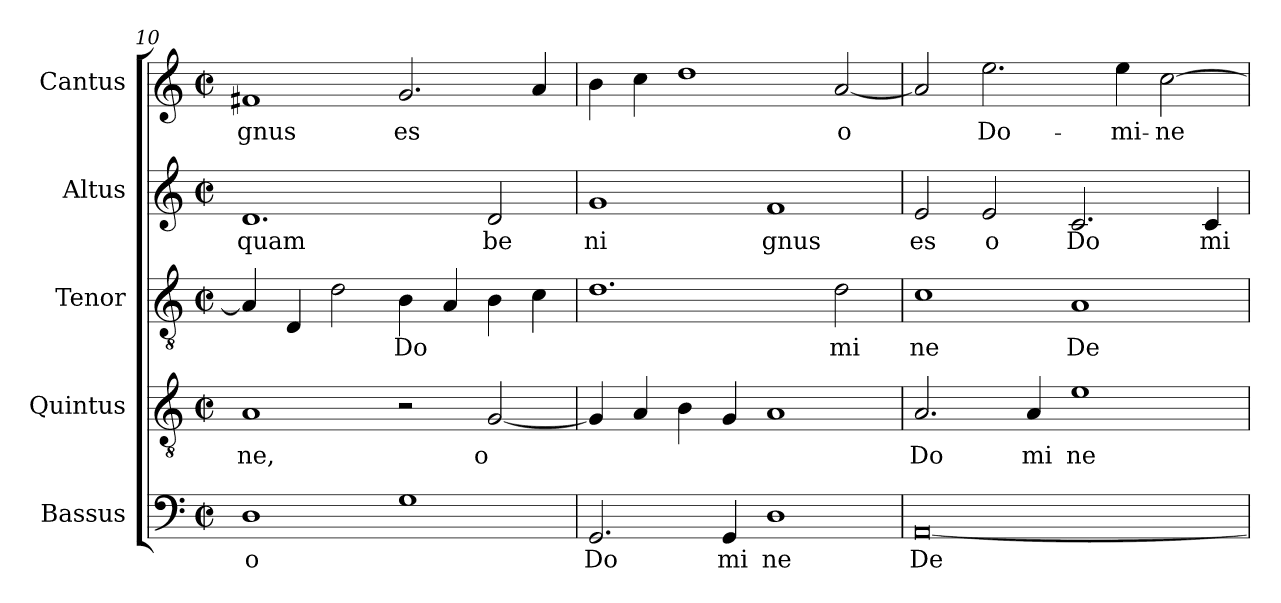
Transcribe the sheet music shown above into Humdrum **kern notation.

**kern	**text	**kern	**text	**kern	**text	**kern	**text	**kern	**text
*part5	*part5	*part4	*part4	*part3	*part3	*part2	*part2	*part1	*part1
*staff5	*staff5	*staff4	*staff4	*staff3	*staff3	*staff2	*staff2	*staff1	*staff1
*I"Bassus	*	*I"Quintus	*	*I"Tenor	*	*I"Altus	*	*I"Cantus	*
*clefF4	*	*clefGv2	*	*clefGv2	*	*clefG2	*	*clefG2	*
*k[]	*	*k[]	*	*k[]	*	*k[]	*	*k[]	*
*C:	*	*C:	*	*C:	*	*C:	*	*C:	*
*M2/2	*	*M2/2	*	*M2/2	*	*M2/2	*	*M2/2	*
*met(c|)	*	*met(c|)	*	*met(c|)	*	*met(c|)	*	*met(c|)	*
=10	=10	=10	=10	=10	=10	=10	=10	=10	=10
!	!LO:LY:b	!	!LO:LY:b:cj	!	!LO:LY:b:cj	!	!LO:LY:b:cj	!	!LO:LY:b:cj
1D	o	1A	ne,	4A/]	.	1.d	quam	1f#X	-gnus
!	!	!	!	!	!LO:LY:b:cj	!	!	!	!
.	.	.	.	4D/	.	.	.	.	.
!	!	!	!	!	!LO:LY:b:cj	!	!	!	!
.	.	.	.	2d\	.	.	.	.	.
!	!LO:LY:b	!	!	!	!LO:LY:b:cj	!	!	!	!LO:LY:b:cj
1G	.	2r	.	4B\	Do	.	.	2.g/	es
!	!	!	!	!	!LO:LY:b:cj	!	!	!	!
.	.	.	.	4A/	.	.	.	.	.
!	!	!	!LO:LY:b:cj	!	!LO:LY:b:cj	!	!LO:LY:b:cj	!	!
.	.	[<2G/	o	4B\	.	2d/	be	.	.
!	!	!	!	!	!LO:LY:b:cj	!	!	!	!LO:LY:b:cj
.	.	.	.	4c\	.	.	.	4a/	.
=11	=11	=11	=11	=11	=11	=11	=11	=11	=11
!	!LO:LY:b	!	!LO:LY:b:cj	!	!LO:LY:b:cj	!	!LO:LY:b:cj	!	!LO:LY:b:cj
2.GG/	Do	4G/]	.	1.d	.	1g	ni	4b\	.
!	!	!	!LO:LY:b:cj	!	!	!	!	!	!LO:LY:b:cj
.	.	4A/	.	.	.	.	.	4cc\	.
!	!	!	!LO:LY:b:cj	!	!	!	!	!	!LO:LY:b:cj
.	.	4B\	.	.	.	.	.	1dd	.
!	!LO:LY:b	!	!LO:LY:b:cj	!	!	!	!	!	!
4GG/	mi	4G/	.	.	.	.	.	.	.
!	!LO:LY:b	!	!LO:LY:b:cj	!	!	!	!LO:LY:b:cj	!	!
1D	ne	1A	.	.	.	1f	gnus	.	.
!	!	!	!	!	!LO:LY:b:cj	!	!	!	!LO:LY:b:cj
.	.	.	.	2d\	mi	.	.	[<2a/	o
=12	=12	=12	=12	=12	=12	=12	=12	=12	=12
!	!LO:LY:b	!	!LO:LY:b:cj	!	!LO:LY:b:cj	!	!LO:LY:b:cj	!	!LO:LY:b:cj
[<0AA	De	2.A/	Do	1c	ne	2e/	es	2a/]	.
!	!	!	!	!	!	!	!LO:LY:b:cj	!	!LO:LY:b:cj
.	.	.	.	.	.	2e/	o	2.ee\	Do-
!	!	!	!LO:LY:b:cj	!	!	!	!	!	!
.	.	4A/	mi	.	.	.	.	.	.
!	!	!	!LO:LY:b:cj	!	!LO:LY:b:cj	!	!LO:LY:b:cj	!	!
.	.	1e	ne	1A	De	2.c/	Do	.	.
!	!	!	!	!	!	!	!	!	!LO:LY:b:cj
.	.	.	.	.	.	.	.	4ee\	-mi-
!	!	!	!	!	!	!	!	!	!LO:LY:b:cj
.	.	.	.	.	.	.	.	[<2cc\	-ne
!	!	!	!	!	!	!	!LO:LY:b:cj	!	!
.	.	.	.	.	.	4c/	mi	.	.
=	=	=	=	=	=	=	=	=	=
*-	*-	*-	*-	*-	*-	*-	*-	*-	*-
